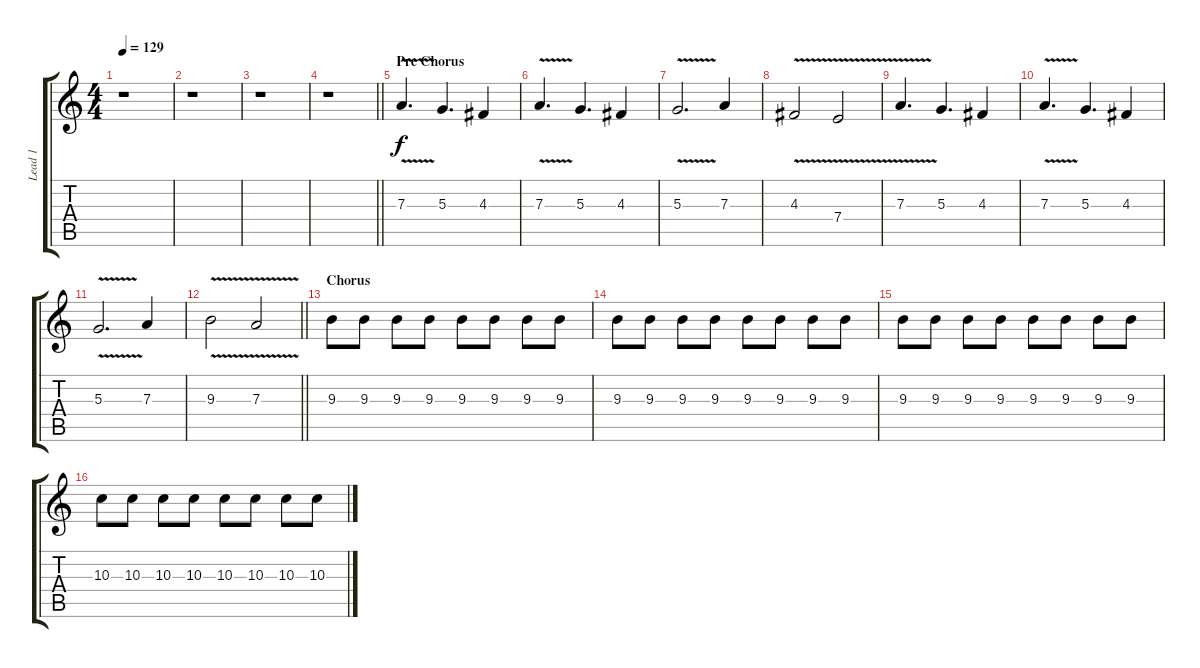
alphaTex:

\track ("Lead 1" "Lead 1") {instrument overdrivenguitar}
\staff {score tabs}
\tuning (B3 Gb3 D3 A2 E2 B1) {hide}
\ts (4 4)
\tempo 129
\clef g2
\ks c
r.1{dy f} |
r.1 |
r.1 |
\barLineRight lightlight
r.1 |
\section ("" "Pre Chorus")
7.3{v}.4{d} 5.3.4{d} 4.3.4 |
7.3{v}.4{d} 5.3.4{d} 4.3.4 |
5.3{v}.2{d} 7.3.4 |
4.3{v}.2 7.4{v}.2 |
7.3{v}.4{d} 5.3.4{d} 4.3.4 |
7.3{v}.4{d} 5.3.4{d} 4.3.4 |
5.3{v}.2{d} 7.3.4 |
\barLineRight lightlight
9.3{v}.2 7.3{v}.2 |
\section ("" "Chorus")
9.3.8 9.3.8 9.3.8 9.3.8 9.3.8 9.3.8 9.3.8 9.3.8 |
9.3.8 9.3.8 9.3.8 9.3.8 9.3.8 9.3.8 9.3.8 9.3.8 |
9.3.8 9.3.8 9.3.8 9.3.8 9.3.8 9.3.8 9.3.8 9.3.8 |
10.3.8 10.3.8 10.3.8 10.3.8 10.3.8 10.3.8 10.3.8 10.3.8
